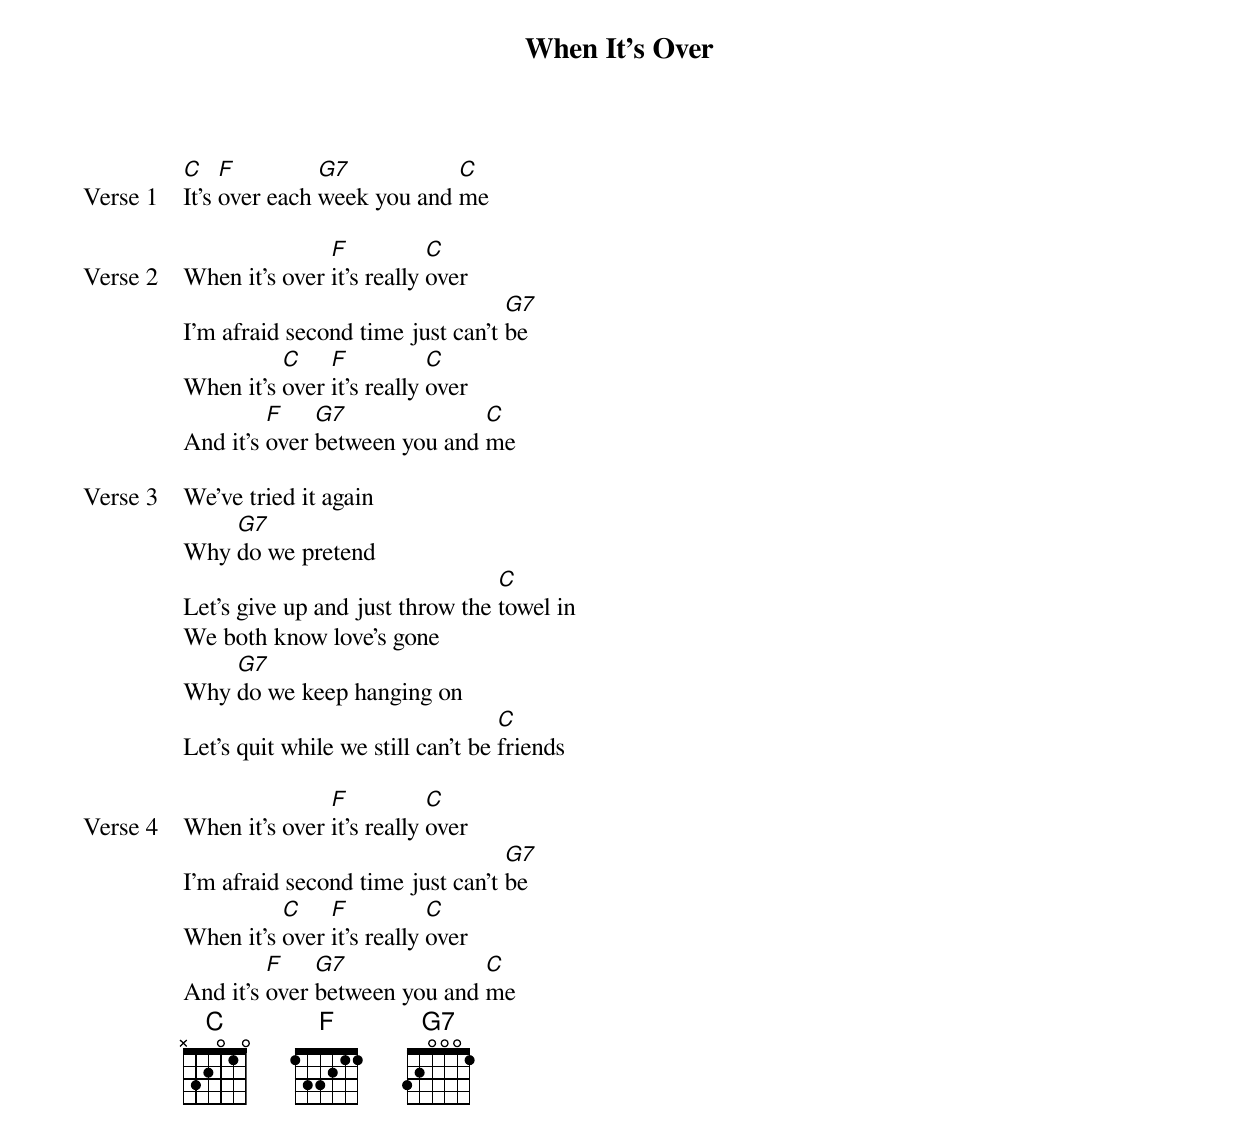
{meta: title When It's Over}
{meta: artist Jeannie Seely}
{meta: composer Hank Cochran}

{start_of_verse: Verse 1}
[C]It's [F]over each [G7]week you and [C]me
{end_of_verse}

{start_of_verse: Verse 2}
When it's over [F]it's really [C]over
I'm afraid second time just can't [G7]be
When it's [C]over [F]it's really [C]over
And it's [F]over [G7]between you and [C]me
{end_of_verse}

{start_of_verse: Verse 3}
We've tried it again
Why [G7]do we pretend
Let's give up and just throw the [C]towel in
We both know love's gone
Why [G7]do we keep hanging on
Let's quit while we still can't be [C]friends
{end_of_verse}

{start_of_verse: Verse 4}
When it's over [F]it's really [C]over
I'm afraid second time just can't [G7]be
When it's [C]over [F]it's really [C]over
And it's [F]over [G7]between you and [C]me
{end_of_verse}
